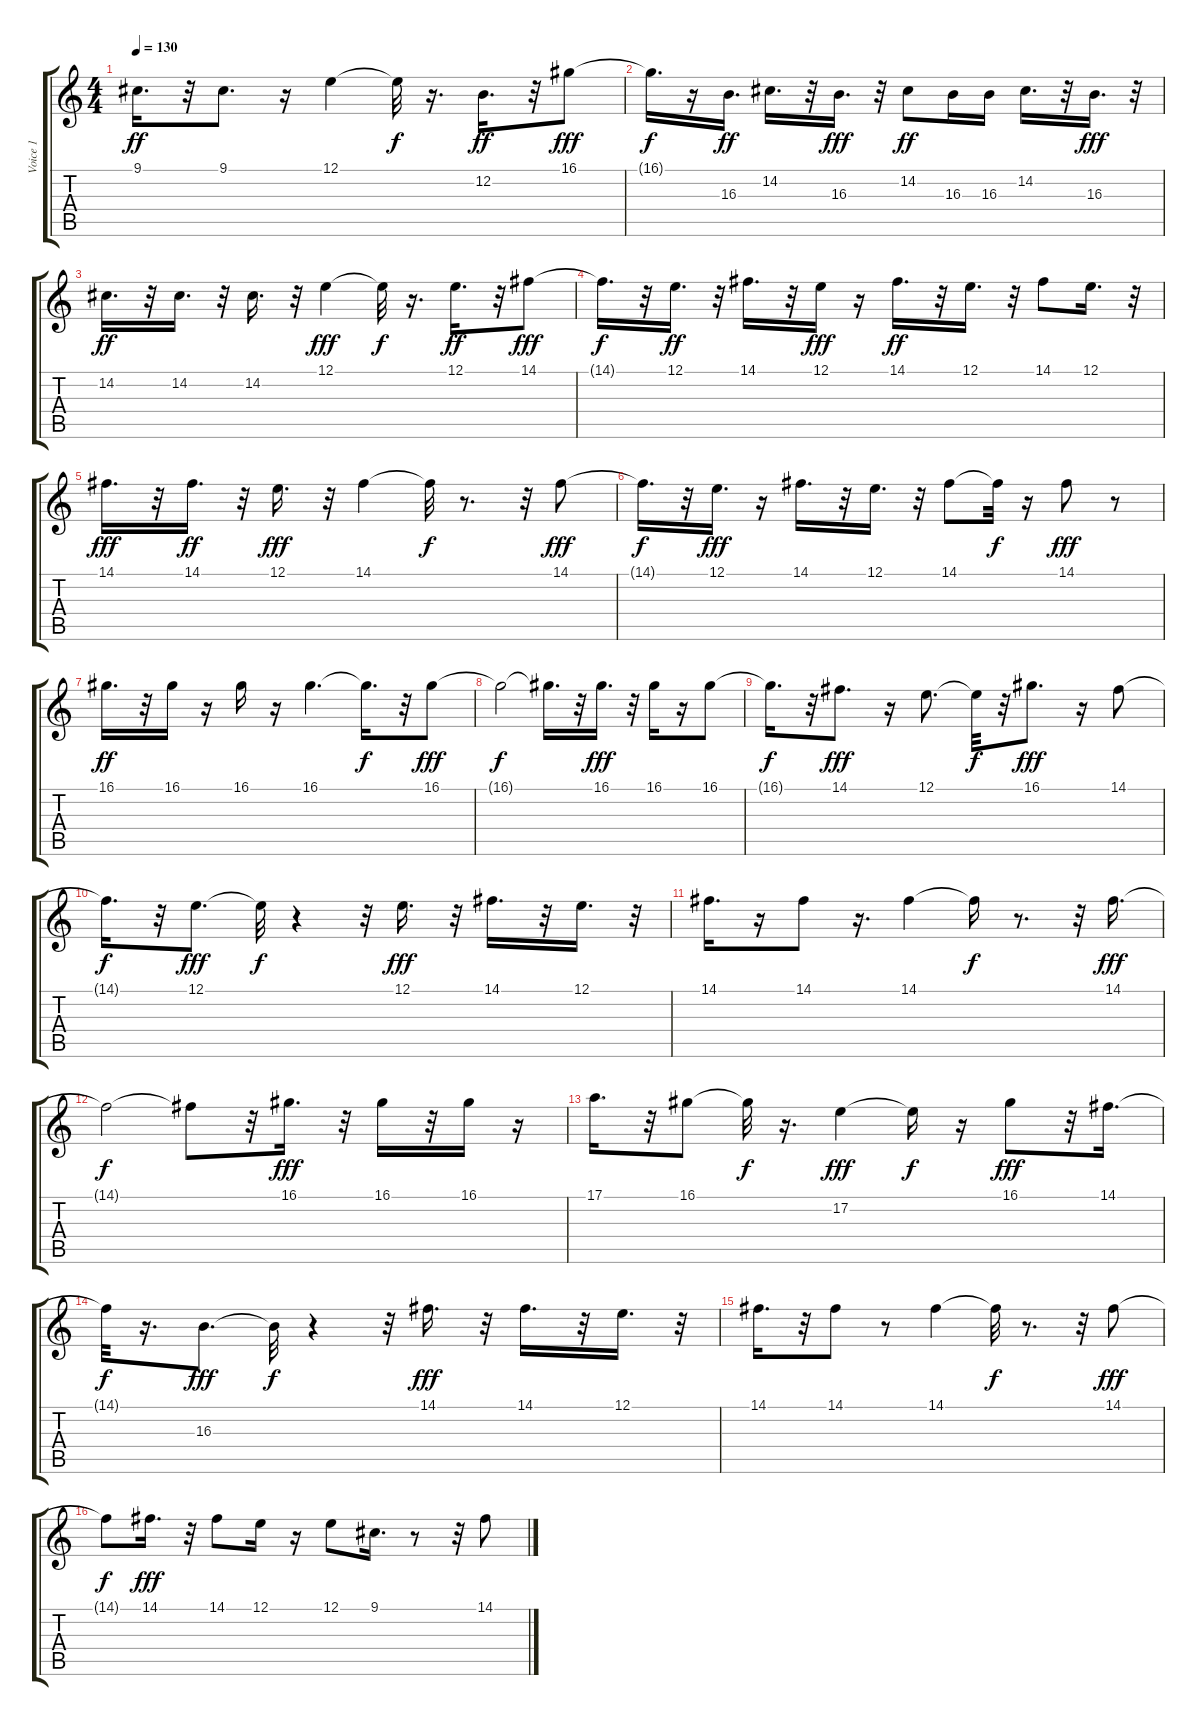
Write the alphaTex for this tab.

\track ("Voice 1" "Voice 1") {instrument altosax}
\staff {score tabs}
\tuning (E4 B3 G3 D3 A2 E2) {hide}
\ts (4 4)
\tempo 130
\clef g2
\ks c
9.1.16{d dy ff} r.32 9.1.8{d} r.16 12.1.4 12.1{t}.32{dy f} r.16{d} 12.2.16{d dy ff} r.32 16.1.8{dy fff} |
16.1{t}.16{d dy f} r.16 16.3.16{d dy ff} 14.2.16{d} r.32 16.3.16{d dy fff} r.32 14.2.8{dy ff} 16.3.16 16.3.16 14.2.16{d} r.32 16.3.16{d dy fff} r.32 |
14.2.16{d dy ff} r.32 14.2.16{d} r.32 14.2.16{d} r.32 12.1.4{dy fff} 12.1{t}.32{dy f} r.16{d} 12.1.16{d dy ff} r.32 14.1.8{dy fff} |
14.1{t}.16{d dy f} r.32 12.1.16{d dy ff} r.32 14.1.16{d} r.32 12.1.16{dy fff} r.16 14.1.16{d dy ff} r.32 12.1.16{d} r.32 14.1.8 12.1.16{d} r.32 |
14.1.16{d dy fff} r.32 14.1.16{d dy ff} r.32 12.1.16{d dy fff} r.32 14.1.4 14.1{t}.32{dy f} r.8{d} r.32 14.1.8{dy fff} |
14.1{t}.16{d dy f} r.32 12.1.16{d dy fff} r.16 14.1.16{d} r.32 12.1.16{d} r.32 14.1.8 14.1{t}.32{dy f} r.16 14.1.8{dy fff} r.8 |
16.1.16{d dy ff} r.32 16.1.16 r.16 16.1.16 r.16 16.1.4{d} 16.1{t}.16{d dy f} r.32 16.1.8{dy fff} |
16.1{t}.2{dy f} 16.1{t}.16{d} r.32 16.1.16{d dy fff} r.32 16.1.16 r.16 16.1.8 |
16.1{t}.16{d dy f} r.32 14.1.8{d dy fff} r.16 12.1.8{d} 12.1{t}.32{dy f} r.32 16.1.8{d dy fff} r.16 14.1.8 |
14.1{t}.16{d dy f} r.32 12.1.8{d dy fff} 12.1{t}.32{dy f} r.4 r.32 12.1.16{d dy fff} r.32 14.1.16{d} r.32 12.1.16{d} r.32 |
14.1.16{d} r.16 14.1.8 r.16{d} 14.1.4 14.1{t}.16{dy f} r.8{d} r.32 14.1.16{d dy fff} |
14.1{t}.2{dy f} 14.1{t}.8 r.32 16.1.16{d dy fff} r.32 16.1.16 r.32 16.1.16 r.16 |
17.1.16{d} r.32 16.1.8 16.1{t}.32{dy f} r.16{d} 17.2.4{dy fff} 17.2{t}.16{dy f} r.16 16.1.8{dy fff} r.32 14.1.16{d} |
14.1{t}.32{dy f} r.16{d} 16.3.8{d dy fff} 16.3{t}.32{dy f} r.4 r.32 14.1.16{d dy fff} r.32 14.1.16{d} r.32 12.1.16{d} r.32 |
14.1.16{d} r.32 14.1.8 r.8 14.1.4 14.1{t}.32{dy f} r.8{d} r.32 14.1.8{dy fff} |
14.1{t}.8{dy f} 14.1.16{d dy fff} r.32 14.1.8 12.1.16 r.16 12.1.8 9.1.16{d} r.8 r.32 14.1.8
